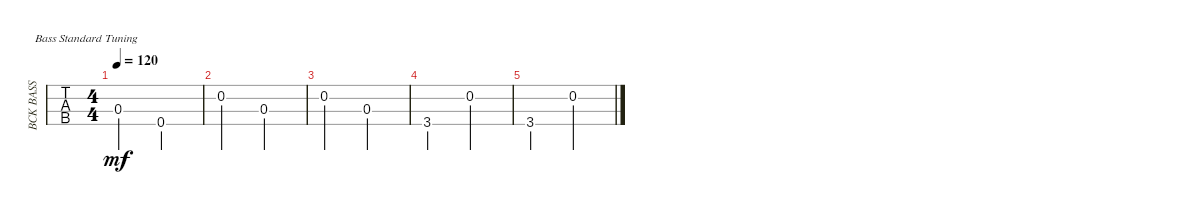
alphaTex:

\defaultSystemsLayout 4
\bracketExtendMode groupsimilarinstruments
\singleTrackTrackNamePolicy allsystems
\multiTrackTrackNamePolicy allsystems
\otherSystemsTrackNameOrientation horizontal
\track ("BCK BASS" "BCK BASS") {instrument acousticbass}
\staff {tabs}
\tuning (G2 D2 A1 E1)
\ts (4 4)
\tempo 120
\clef f4
\ks c
0.3.2{dy mf} 0.4.2 |
0.2.2 0.3.2 |
0.2.2 0.3.2 |
3.4.2 0.2.2 |
3.4.2 0.2.2
